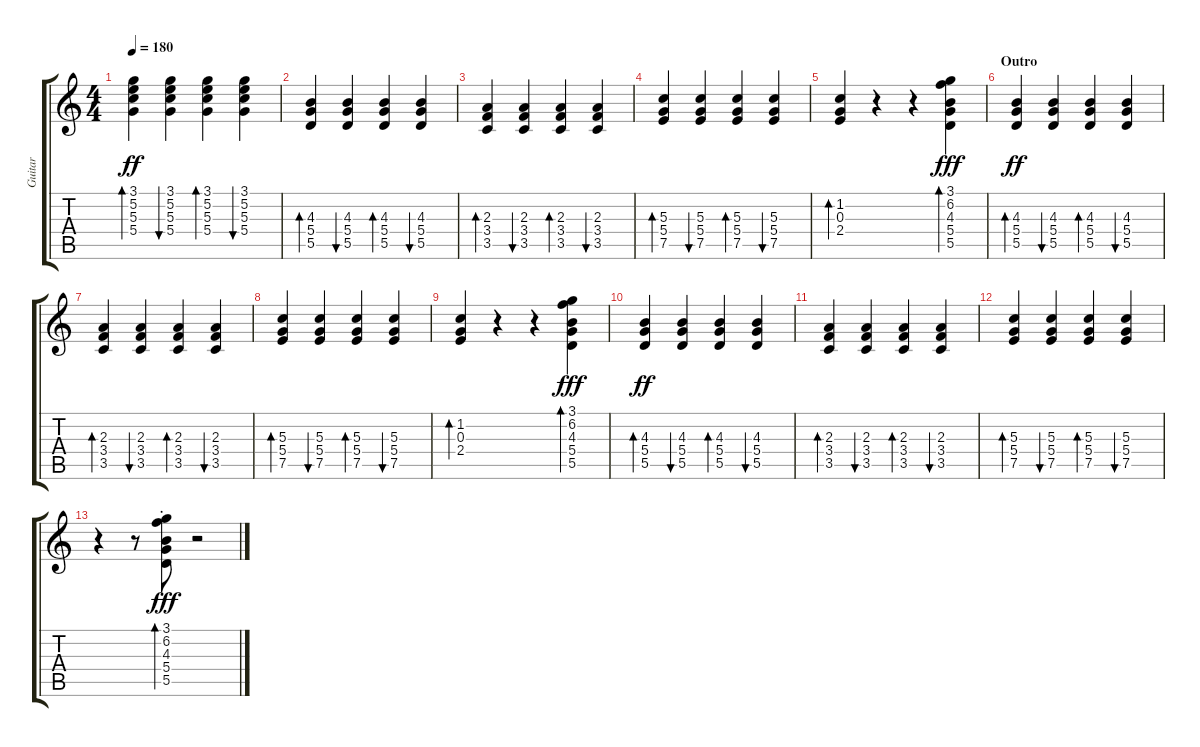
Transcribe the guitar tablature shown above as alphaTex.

\track ("Guitar" "Guitar") {instrument acousticguitarsteel}
\staff {score tabs}
\tuning (E4 B3 G3 D3 A2 E2) {hide}
\ts (4 4)
\tempo 180
\clef g2
\ks c
(3.1 5.2 5.3 5.4).4{bd 60 dy ff} (3.1 5.2 5.3 5.4).4{bu 60} (3.1 5.2 5.3 5.4).4{bd 60} (3.1 5.2 5.3 5.4).4{bu 60} |
(4.3 5.4 5.5).4{bd 60} (4.3 5.4 5.5).4{bu 60} (4.3 5.4 5.5).4{bd 60} (4.3 5.4 5.5).4{bu 60} |
(2.3 3.4 3.5).4{bd 60} (2.3 3.4 3.5).4{bu 60} (2.3 3.4 3.5).4{bd 60} (2.3 3.4 3.5).4{bu 60} |
(5.3 5.4 7.5).4{bd 60} (5.3 5.4 7.5).4{bu 60} (5.3 5.4 7.5).4{bd 60} (5.3 5.4 7.5).4{bu 60} |
(1.2 0.3 2.4).4{bd 60} r.4 r.4 (3.1 6.2 4.3 5.4 5.5).4{bd 60 dy fff} |
\section ("" "Outro")
(4.3 5.4 5.5).4{bd 60 dy ff} (4.3 5.4 5.5).4{bu 60} (4.3 5.4 5.5).4{bd 60} (4.3 5.4 5.5).4{bu 60} |
(2.3 3.4 3.5).4{bd 60} (2.3 3.4 3.5).4{bu 60} (2.3 3.4 3.5).4{bd 60} (2.3 3.4 3.5).4{bu 60} |
(5.3 5.4 7.5).4{bd 60} (5.3 5.4 7.5).4{bu 60} (5.3 5.4 7.5).4{bd 60} (5.3 5.4 7.5).4{bu 60} |
(1.2 0.3 2.4).4{bd 60} r.4 r.4 (3.1 6.2 4.3 5.4 5.5).4{bd 60 dy fff} |
(4.3 5.4 5.5).4{bd 60 dy ff} (4.3 5.4 5.5).4{bu 60} (4.3 5.4 5.5).4{bd 60} (4.3 5.4 5.5).4{bu 60} |
(2.3 3.4 3.5).4{bd 60} (2.3 3.4 3.5).4{bu 60} (2.3 3.4 3.5).4{bd 60} (2.3 3.4 3.5).4{bu 60} |
(5.3 5.4 7.5).4{bd 60} (5.3 5.4 7.5).4{bu 60} (5.3 5.4 7.5).4{bd 60} (5.3 5.4 7.5).4{bu 60} |
r.4 r.8 (3.1{st} 6.2{st} 4.3{st} 5.4{st} 5.5{st}).8{bd 60 dy fff volume 14} r.2
